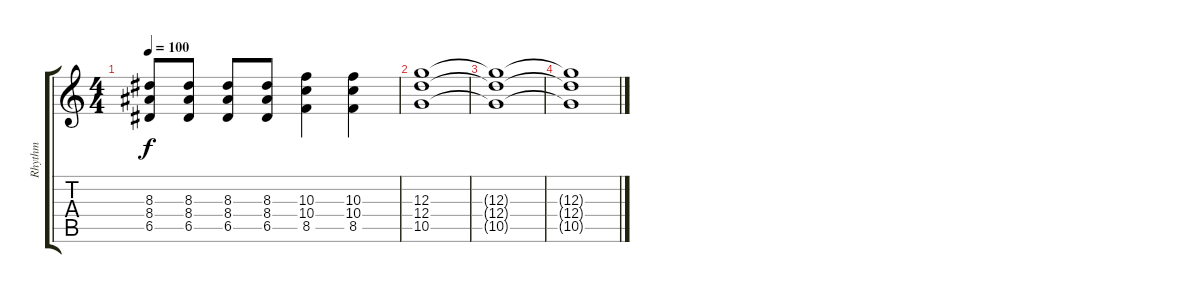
\track ("Rhythm" "Rhythm") {instrument electricguitarclean}
\staff {score tabs}
\tuning (E4 B3 G3 D3 A2 E2) {hide}
\ts (4 4)
\tempo 100
\clef g2
\ks c
(8.3 8.4 6.5).8{dy f} (8.3 8.4 6.5).8 (8.3 8.4 6.5).8 (8.3 8.4 6.5).8 (10.3 10.4 8.5).4 (10.3 10.4 8.5).4 |
(12.3 12.4 10.5).1{volume 0} |
(12.3{t} 12.4{t} 10.5{t}).1 |
(12.3{t} 12.4{t} 10.5{t}).1
